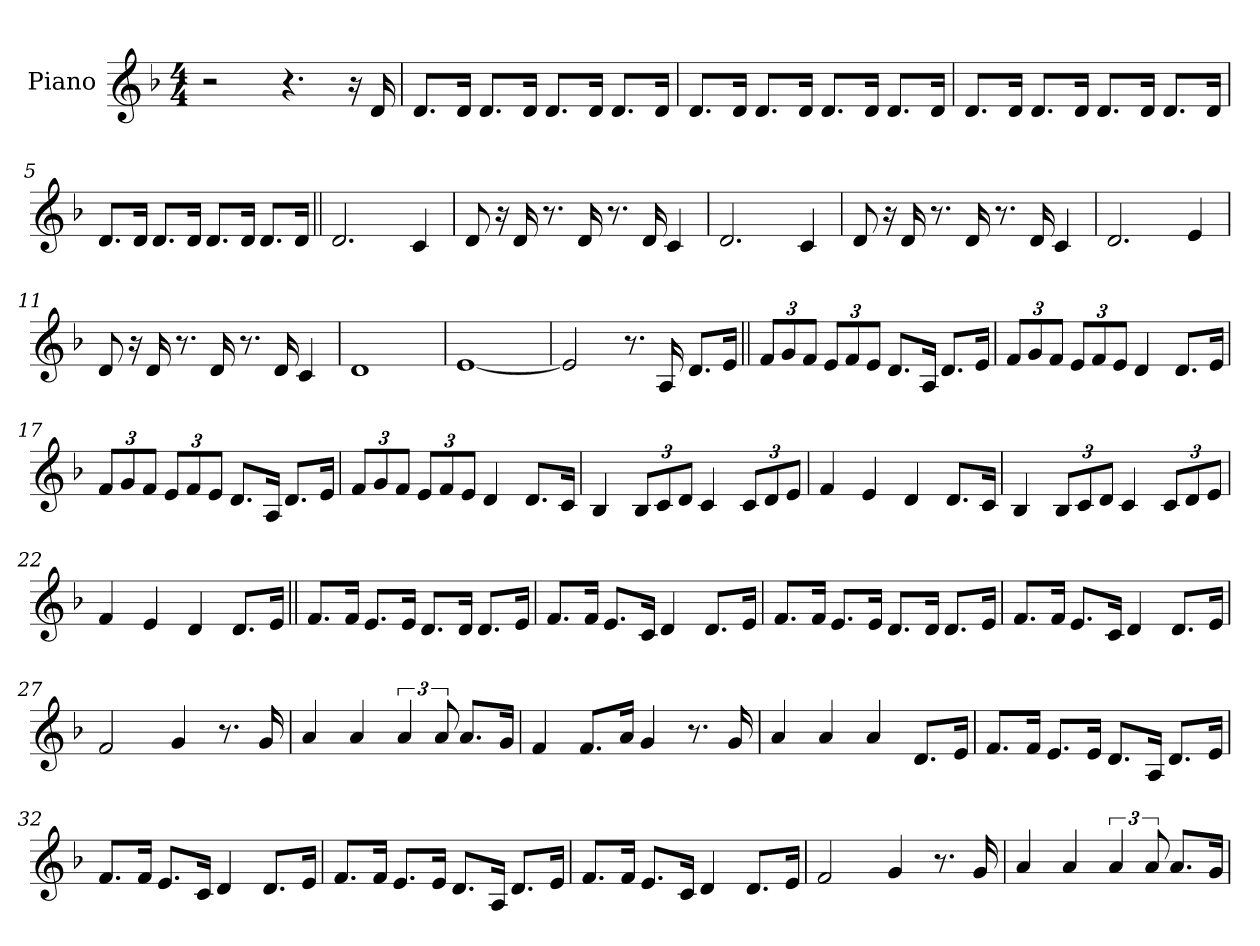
**kern
*part1
*staff1
*I"Piano
*I'Pno.
*clefG2
*k[b-]
*M4/4
*MM140
=1
2r
4.r
16r
16d!
=2
8.d!L
16d!Jk
8.d!L
16d!Jk
8.d!L
16d!Jk
8.d!L
16d!Jk
=3
8.d!L
16d!Jk
8.d!L
16d!Jk
8.d!L
16d!Jk
8.d!L
16d!Jk
=4
8.d!L
16d!Jk
8.d!L
16d!Jk
8.d!L
16d!Jk
8.d!L
16d!Jk
=5
8.d!L
16d!Jk
8.d!L
16d!Jk
8.d!L
16d!Jk
8.d!L
16d!Jk
=6||
2.d!
4c!
=7
8d!
16r
16d!
8.r
16d!
8.r
16d!
4c!
=8
2.d!
4c!
=9
8d!
16r
16d!
8.r
16d!
8.r
16d!
4c!
=10
2.d!
4e!
=11
8d!
16r
16d!
8.r
16d!
8.r
16d!
4c!
=12
1d!
=13
[1e!
=14
2e!]
8.r
16A
8.dL
16eJk
=15||
*Xbrackettup
12fL
12g
12fJ
12eL
12f
12eJ
8.dL
16AJk
8.dL
16eJk
=16
12fL
12g
12fJ
12eL
12f
12eJ
4d
8.dL
16eJk
=17
12fL
12g
12fJ
12eL
12f
12eJ
8.dL
16AJk
8.dL
16eJk
=18
12fL
12g
12fJ
12eL
12f
12eJ
4d
8.dL
16cJk
=19
4B-
12B-L
12c
12dJ
4c
12cL
12d
12eJ
=20
4f
4e
4d
8.dL
16cJk
=21
4B-
12B-L
12c
12dJ
4c
12cL
12d
12eJ
=22
4f
4e
4d
8.dL
16eJk
=23||
8.fL
16fJk
8.eL
16eJk
8.dL
16dJk
8.dL
16eJk
=24
8.fL
16fJk
8.eL
16cJk
4d
8.dL
16eJk
=25
8.fL
16fJk
8.eL
16eJk
8.dL
16dJk
8.dL
16eJk
=26
8.fL
16fJk
8.eL
16cJk
4d
8.dL
16eJk
=27
2f
4g
8.r
16g
=28
4a
4a
*brackettup
6a
12a
8.aL
16gJk
=29
4f
8.fL
16aJk
4g
8.r
16g
=30
4a
4a
4a
8.dL
16eJk
=31
8.fL
16fJk
8.eL
16eJk
8.dL
16AJk
8.dL
16eJk
=32
8.fL
16fJk
8.eL
16cJk
4d
8.dL
16eJk
=33
8.fL
16fJk
8.eL
16eJk
8.dL
16AJk
8.dL
16eJk
=34
8.fL
16fJk
8.eL
16cJk
4d
8.dL
16eJk
=35
2f
4g
8.r
16g
=36
4a
4a
6a
12a
8.aL
16gJk
=
*-
